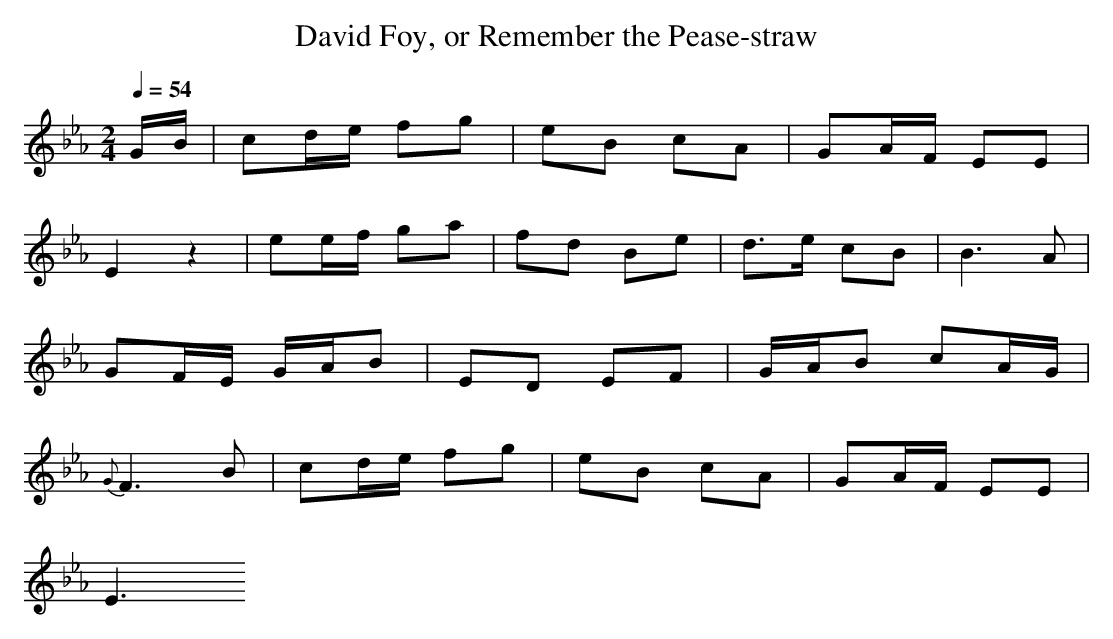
X:1
T: David Foy, or Remember the Pease-straw
M: 2/4
L: 1/8
Q: 1/4=54
K: Eb % 3 flats
V: 1
G/2B/2|cd/2e/2 fg|eB cA|GA/2F/2 EE|
E2 z2|ee/2f/2 ga|fd Be|d>e cB|B3A|
GF/2E/2 G/2A/2B|ED EF|G/2A/2B cA/2G/2|
{G}F3B|cd/2e/2 fg|eB cA|GA/2F/2 EE|
E3
